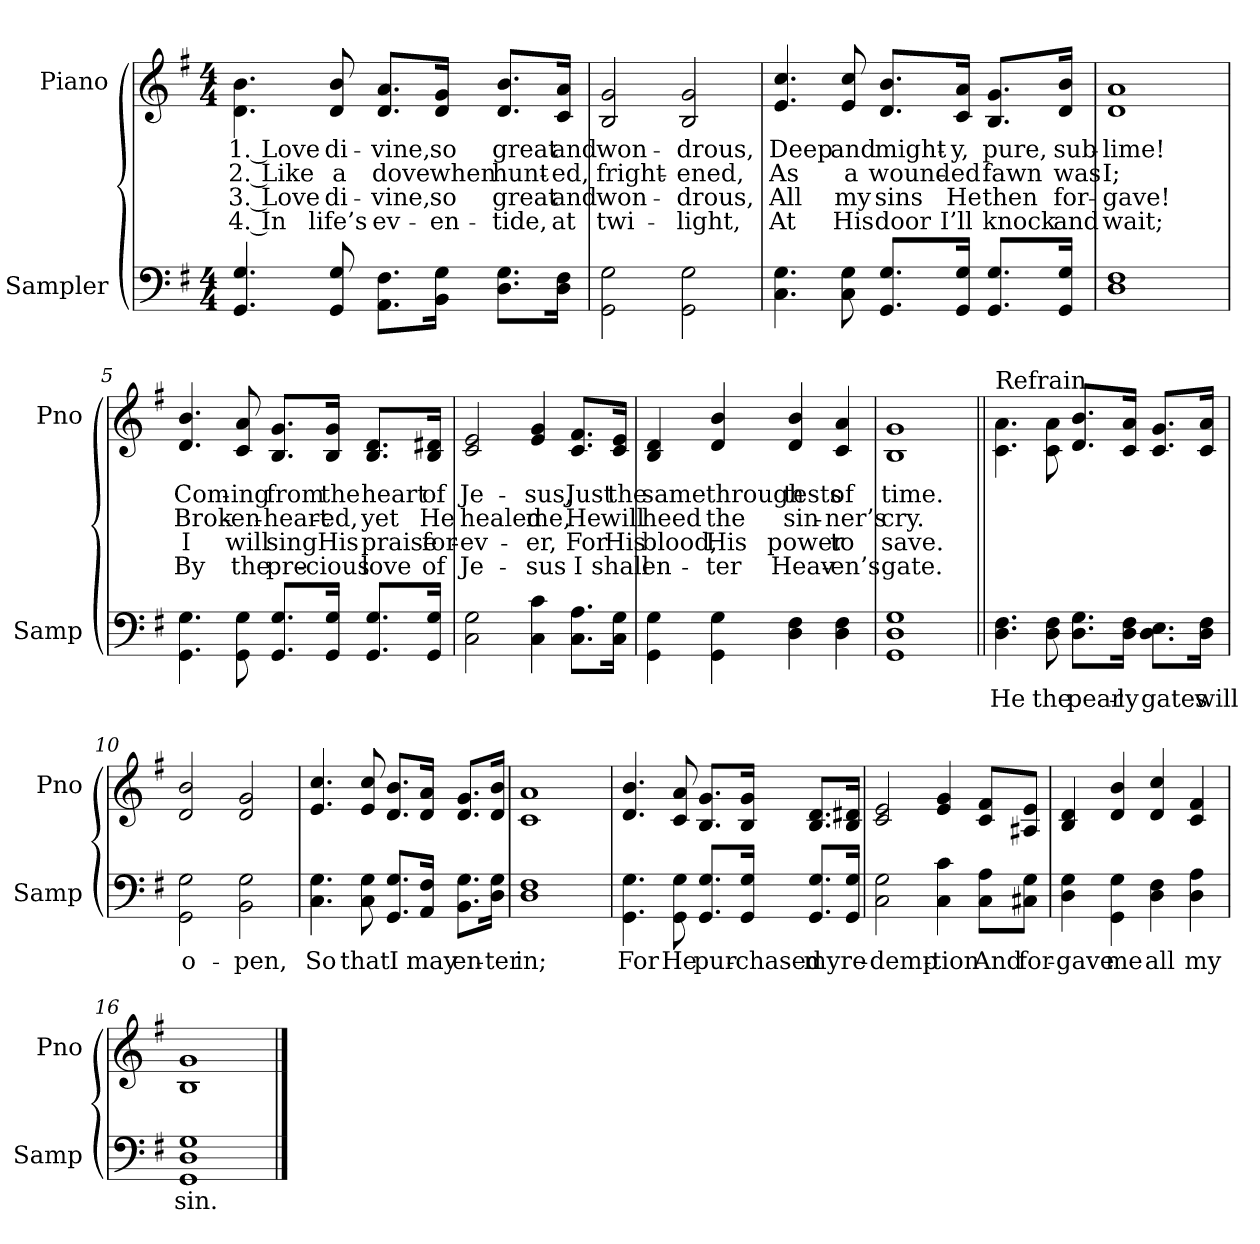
**kern	**text	**kern	**text	**text	**text	**text
*part2	*part2	*part1	*part1	*part1	*part1	*part1
*staff2	*staff2	*staff1	*staff1	*staff1	*staff1	*staff1
*I"Sampler	*	*I"Piano	*	*	*	*
*I'Samp	*	*I'Pno	*	*	*	*
*clefF4	*	*clefG2	*	*	*	*
*k[f#]	*	*k[f#]	*	*	*	*
*G:	*	*G:	*	*	*	*
*M4/4	*	*M4/4	*	*	*	*
=1	=1	=1	=1	=1	=1	=1
4.GG 4.G	.	4.d\ 4.b\	1. Love	2. Like	3. Love	4. In
8GG 8G	.	8d 8b	di-	a	di-	life’s
8.AA\ 8.F#\L	.	8.d/ 8.a/L	-vine,	dove	-vine,	ev-
16BB\ 16G\Jk	.	16d/ 16g/Jk	so	when	so	-en-
8.D\ 8.G\L	.	8.d/ 8.b/L	great	hunt-	great	-tide,
16D\ 16F#\Jk	.	16c/ 16a/Jk	and	-ed,	and	at
=2	=2	=2	=2	=2	=2	=2
2GG\ 2G\	.	2B 2g	won-	fright-	won-	twi-
2GG\ 2G\	.	2B 2g	-drous,	-ened,	-drous,	-light,
=3	=3	=3	=3	=3	=3	=3
4.C 4.G	.	4.e 4.cc	Deep	As	All	At
8C 8G	.	8e 8cc	and	a	my	His
8.GG/ 8.G/L	.	8.d/ 8.b/L	might-	wound-	sins	door
16GG/ 16G/Jk	.	16c/ 16a/Jk	-y,	-ed	He	I’ll
8.GG/ 8.G/L	.	8.B/ 8.g/L	pure,	fawn	then	knock
16GG/ 16G/Jk	.	16d/ 16b/Jk	sub-	was	for-	and
=4	=4	=4	=4	=4	=4	=4
1D 1F#	.	1d 1a	-lime!	I;	-gave!	wait;
=5	=5	=5	=5	=5	=5	=5
4.GG\ 4.G\	.	4.d 4.b	Com-	Brok-	I	By
8GG\ 8G\	.	8c 8a	-ing	-en-	will	the
8.GG/ 8.G/L	.	8.B/ 8.g/L	from	-heart-	sing	pre-
16GG/ 16G/Jk	.	16B/ 16g/Jk	the	-ed,	His	-cious
8.GG/ 8.G/L	.	8.B/ 8.d/L	heart	yet	praise	love
16GG/ 16G/Jk	.	16B/ 16d#X/Jk	of	He	for-	of
=6	=6	=6	=6	=6	=6	=6
2C 2G	.	2c 2e	Je-	healed	-ev-	Je-
4C 4c	.	4e 4g	-sus,	me,	-er,	-sus
8.C\ 8.A\L	.	8.c/ 8.f#/L	Just	He	For	I
16C\ 16G\Jk	.	16c/ 16e/Jk	the	will	His	shall
=7	=7	=7	=7	=7	=7	=7
4GG\ 4G\	.	4B 4d	same	heed	blood,	en-
4GG\ 4G\	.	4d 4b	through	the	His	-ter
4D 4F#	.	4d 4b	tests	sin-	power	Heav-
4D 4F#	.	4c 4a	of	-ner’s	to	-en’s
=8	=8	=8	=8	=8	=8	=8
1GG 1D 1G	.	1B 1g	time.	cry.	save.	gate.
=9||	=9||	=9||	=9||	=9||	=9||	=9||
!	!	!LO:TX:t=Refrain	!	!	!	!
4.D 4.F#	He	4.c\ 4.a\	.	.	.	.
8D 8F#	the	8c\ 8a\	.	.	.	.
8.D\ 8.G\L	pear-	8.d/ 8.b/L	.	.	.	.
16D\ 16F#\Jk	-ly	16c/ 16a/Jk	.	.	.	.
8.D\ 8.E\L	gates	8.c/ 8.g/L	.	.	.	.
16D\ 16F#\Jk	will	16c/ 16a/Jk	.	.	.	.
=10	=10	=10	=10	=10	=10	=10
2GG\ 2G\	o-	2d 2b	.	.	.	.
2BB 2G	-pen,	2d 2g	.	.	.	.
=11	=11	=11	=11	=11	=11	=11
4.C 4.G	So	4.e 4.cc	.	.	.	.
8C 8G	that	8e 8cc	.	.	.	.
8.GG/ 8.G/L	I	8.d/ 8.b/L	.	.	.	.
16AA/ 16F#/Jk	may	16d/ 16a/Jk	.	.	.	.
8.BB\ 8.G\L	en-	8.d/ 8.g/L	.	.	.	.
16D\ 16G\Jk	-ter	16d/ 16b/Jk	.	.	.	.
=12	=12	=12	=12	=12	=12	=12
1D 1F#	in;	1c 1a	.	.	.	.
=13	=13	=13	=13	=13	=13	=13
4.GG\ 4.G\	For	4.d 4.b	.	.	.	.
8GG\ 8G\	He	8c 8a	.	.	.	.
8.GG/ 8.G/L	pur-	8.B/ 8.g/L	.	.	.	.
16GG/ 16G/Jk	-chased	16B/ 16g/Jk	.	.	.	.
8.GG/ 8.G/L	my	8.B/ 8.d/L	.	.	.	.
16GG/ 16G/Jk	re-	16B/ 16d#X/Jk	.	.	.	.
=14	=14	=14	=14	=14	=14	=14
2C 2G	-demp-	2c 2e	.	.	.	.
4C 4c	-tion	4e 4g	.	.	.	.
8C\ 8A\L	And	8c/ 8f#/L	.	.	.	.
8C#X\ 8G\J	for-	8A#X/ 8e/J	.	.	.	.
=15	=15	=15	=15	=15	=15	=15
4D 4G	-gave	4B 4d	.	.	.	.
4GG\ 4G\	me	4d 4b	.	.	.	.
4D 4F#	all	4d 4cc	.	.	.	.
4D 4A	my	4c 4f#	.	.	.	.
=16	=16	=16	=16	=16	=16	=16
1GG 1D 1G	sin.	1B 1g	.	.	.	.
==	==	==	==	==	==	==
*-	*-	*-	*-	*-	*-	*-
